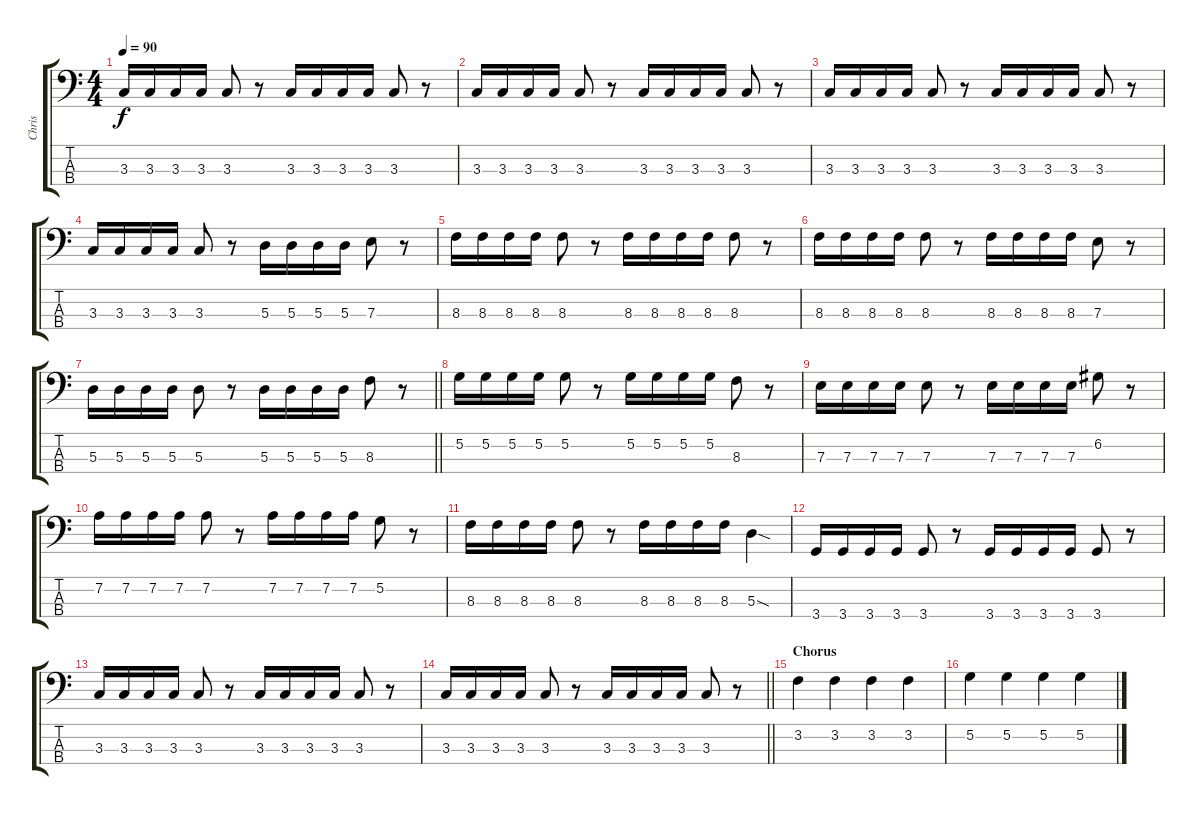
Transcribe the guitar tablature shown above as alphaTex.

\track ("Chris" "Chris") {instrument electricbasspick}
\staff {score tabs}
\tuning (G2 D2 A1 E1) {hide}
\ts (4 4)
\tempo 90
\clef f4
\ks c
3.3.16{dy f} 3.3.16 3.3.16 3.3.16 3.3.8 r.8 3.3.16 3.3.16 3.3.16 3.3.16 3.3.8 r.8 |
3.3.16 3.3.16 3.3.16 3.3.16 3.3.8 r.8 3.3.16 3.3.16 3.3.16 3.3.16 3.3.8 r.8 |
3.3.16 3.3.16 3.3.16 3.3.16 3.3.8 r.8 3.3.16 3.3.16 3.3.16 3.3.16 3.3.8 r.8 |
3.3.16 3.3.16 3.3.16 3.3.16 3.3.8 r.8 5.3.16 5.3.16 5.3.16 5.3.16 7.3.8 r.8 |
8.3.16 8.3.16 8.3.16 8.3.16 8.3.8 r.8 8.3.16 8.3.16 8.3.16 8.3.16 8.3.8 r.8 |
8.3.16 8.3.16 8.3.16 8.3.16 8.3.8 r.8 8.3.16 8.3.16 8.3.16 8.3.16 7.3.8 r.8 |
\barLineRight lightlight
5.3.16 5.3.16 5.3.16 5.3.16 5.3.8 r.8 5.3.16 5.3.16 5.3.16 5.3.16 8.3.8 r.8 |
5.2.16 5.2.16 5.2.16 5.2.16 5.2.8 r.8 5.2.16 5.2.16 5.2.16 5.2.16 8.3.8 r.8 |
7.3.16 7.3.16 7.3.16 7.3.16 7.3.8 r.8 7.3.16 7.3.16 7.3.16 7.3.16 6.2.8 r.8 |
7.2.16 7.2.16 7.2.16 7.2.16 7.2.8 r.8 7.2.16 7.2.16 7.2.16 7.2.16 5.2.8 r.8 |
8.3.16 8.3.16 8.3.16 8.3.16 8.3.8 r.8 8.3.16 8.3.16 8.3.16 8.3.16 5.3{sod}.4 |
3.4.16 3.4.16 3.4.16 3.4.16 3.4.8 r.8 3.4.16 3.4.16 3.4.16 3.4.16 3.4.8 r.8 |
3.3.16 3.3.16 3.3.16 3.3.16 3.3.8 r.8 3.3.16 3.3.16 3.3.16 3.3.16 3.3.8 r.8 |
\barLineRight lightlight
3.3.16 3.3.16 3.3.16 3.3.16 3.3.8 r.8 3.3.16 3.3.16 3.3.16 3.3.16 3.3.8 r.8 |
\section ("" "Chorus")
3.2.4{volume 12} 3.2.4 3.2.4 3.2.4 |
5.2.4 5.2.4 5.2.4 5.2.4
